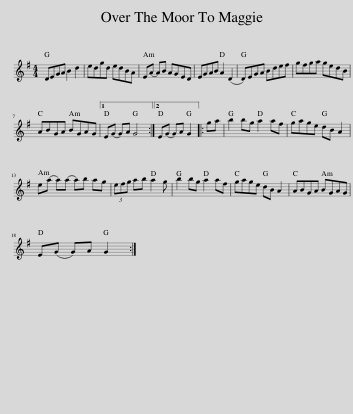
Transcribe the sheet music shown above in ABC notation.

X:1
L:1/8
M:4/4
I:linebreak $
K:G
V:1 treble
V:1
 DEGA B2 d2 | edgd edBA | E(A A)B AGED | EGAB A2 (D2 | D)EGA Bdef | %5
 gfga gedB |$ ABGA BGAG |1 E(G G)A G4 :|2 E(G G)A G2 |: ga | %10
 b2 bg a2 af | gage dB A2 |$ e(a a)(a a)b ag | (3efg ab a2 g | b2 bg a2 af | %15
 gage dB A2 | ABGA BGAG |$ E(G G)A G2 :| %18
